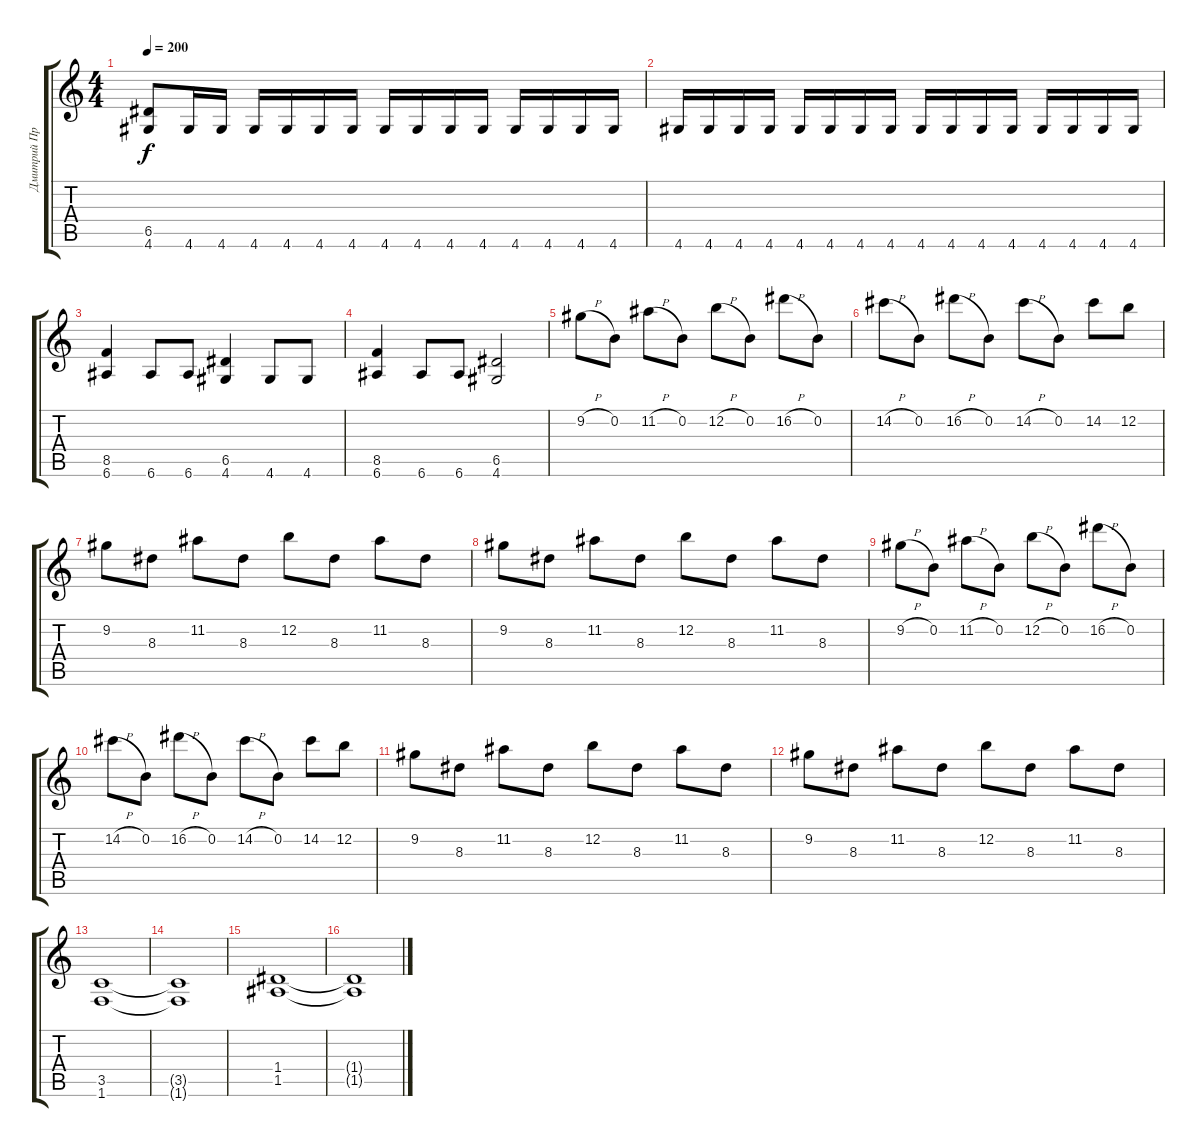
\track ("Дмитрий Процко" "Дмитрий Пр") {instrument distortionguitar}
\staff {score tabs}
\tuning (E4 B3 G3 D3 A2 E2) {hide}
\ts (4 4)
\tempo 200
\clef g2
\ks c
(6.5 4.6).8{dy f} 4.6.16 4.6.16 4.6.16 4.6.16 4.6.16 4.6.16 4.6.16 4.6.16 4.6.16 4.6.16 4.6.16 4.6.16 4.6.16 4.6.16 |
4.6.16 4.6.16 4.6.16 4.6.16 4.6.16 4.6.16 4.6.16 4.6.16 4.6.16 4.6.16 4.6.16 4.6.16 4.6.16 4.6.16 4.6.16 4.6.16 |
(8.5 6.6).4 6.6.8 6.6.8 (6.5 4.6).4 4.6.8 4.6.8 |
(8.5 6.6).4 6.6.8 6.6.8 (6.5 4.6).2 |
9.2{h}.8 0.2.8 11.2{h}.8 0.2.8 12.2{h}.8 0.2.8 16.2{h}.8 0.2.8 |
14.2{h}.8 0.2.8 16.2{h}.8 0.2.8 14.2{h}.8 0.2.8 14.2.8 12.2.8 |
9.2.8 8.3.8 11.2.8 8.3.8 12.2.8 8.3.8 11.2.8 8.3.8 |
9.2.8 8.3.8 11.2.8 8.3.8 12.2.8 8.3.8 11.2.8 8.3.8 |
9.2{h}.8 0.2.8 11.2{h}.8 0.2.8 12.2{h}.8 0.2.8 16.2{h}.8 0.2.8 |
14.2{h}.8 0.2.8 16.2{h}.8 0.2.8 14.2{h}.8 0.2.8 14.2.8 12.2.8 |
9.2.8 8.3.8 11.2.8 8.3.8 12.2.8 8.3.8 11.2.8 8.3.8 |
9.2.8 8.3.8 11.2.8 8.3.8 12.2.8 8.3.8 11.2.8 8.3.8 |
(3.5 1.6).1 |
(3.5{t} 1.6{t}).1 |
(1.4 1.5).1 |
(1.4{t} 1.5{t}).1
